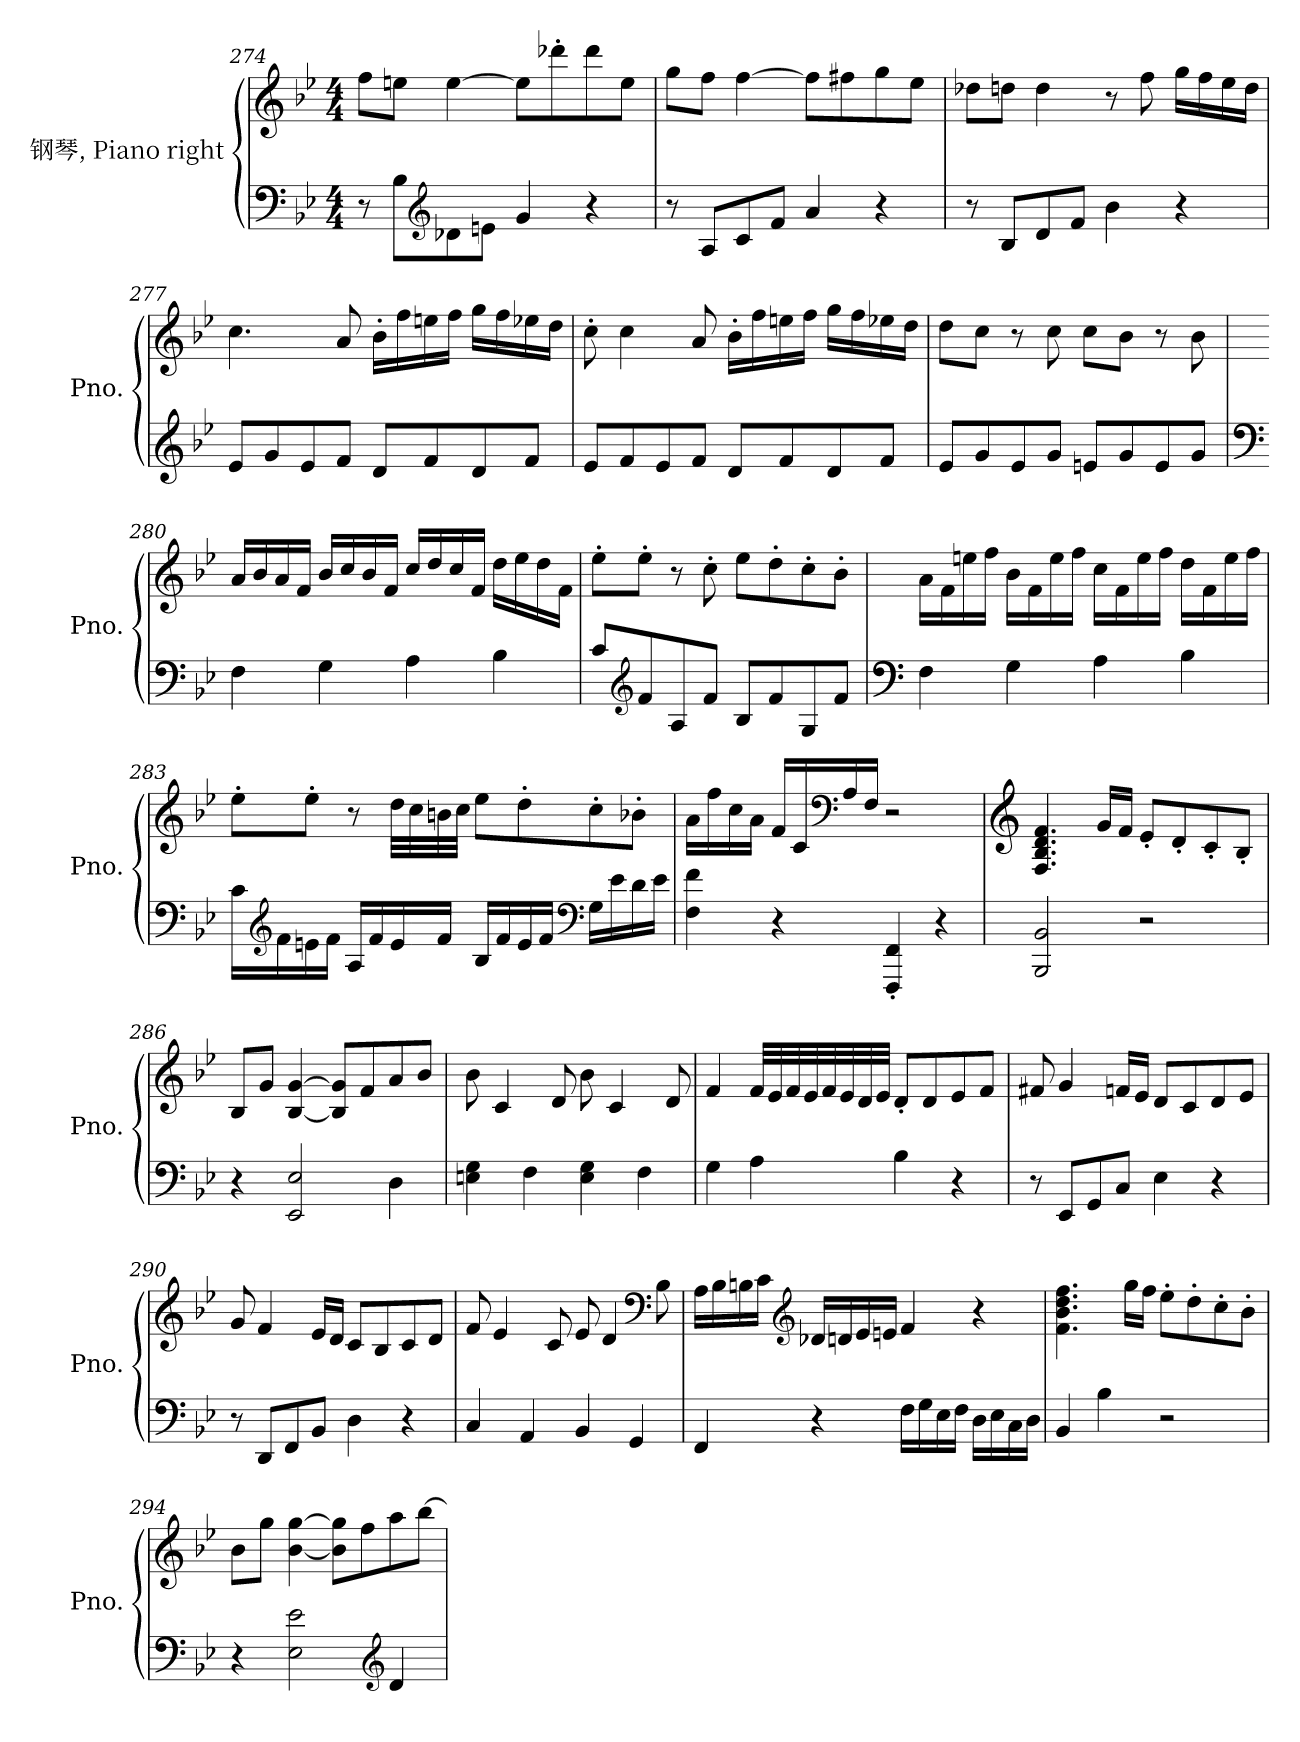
**kern	**kern
*part1	*part1
*staff2	*staff1
*I"钢琴, Piano right	*
*I'Pno.	*
*clefF4	*clefG2
*k[b-e-]	*k[b-e-]
*M4/4	*M4/4
*MM113	*MM113
=274	=274
8r	8ff\L
8B-\L	8een\J
*clefG2	*
8d-X\	[4ee\
8en\J	.
*	*MM109
4g/	8ee\L]
*	*MM114
.	8ddd-X'\
4r	8ddd-\
.	8ee\J
!!LO:PB:g=z
=275	=275
8r	8gg\L
8A/L	8ff\J
8c/	[4ff\
8f/J	.
4a/	8ff\L]
*	*MM115
.	8ff#X\
4r	8gg\
.	8ee-\J
=276	=276
*	*MM111
8r	8dd-X\L
8B-/L	8ddn\J
8d/	4dd\
8f/J	.
4b-\	8r
*	*MM115
.	8ff\
4r	16gg\LL
.	16ff\
.	16ee-\
.	16dd\JJ
=277	=277
8e-/L	4.cc\
8g/	.
8e-/	.
8f/J	8a/
8d/L	16b-'\LL
*	*MM117
.	16ff\
8f/	16een\
.	16ff\JJ
8d/	16gg\LL
.	16ff\
8f/J	16ee-X\
.	16dd\JJ
!!LO:LB:g=z
=278	=278
*	*MM113
8e-/L	8cc'\
*	*MM115
8f/	4cc\
8e-/	.
8f/J	8a/
*	*MM119
8d/L	16b-'\LL
*	*MM117
.	16ff\
8f/	16een\
.	16ff\JJ
8d/	16gg\LL
.	16ff\
8f/J	16ee-X\
.	16dd\JJ
=279	=279
*	*MM115
8e-/L	8dd\L
8g/	8cc\J
8e-/	8r
*	*MM117
8g/J	8cc\
*	*MM115
8en/L	8cc\L
8g/	8b-\J
8e/	8r
*	*MM118
8g/J	8b-\
=280	=280
*clefF4	*
4F\	16a/LL
.	16b-/
.	16a/
.	16f/JJ
4G\	16b-/LL
.	16cc/
.	16b-/
.	16f/JJ
4A\	16cc/LL
.	16dd/
.	16cc/
.	16f/JJ
4B-\	16dd\LL
.	16ee-\
.	16dd\
.	16f\JJ
!!LO:LB:g=z
=281	=281
*	*MM115
8c/L	8ee-'\L
*clefG2	*
8f/	8ee-'\J
8A/	8r
*	*MM117
8f/J	8cc'\
8B-/L	8ee-\L
8f/	8dd'\
8G/	8cc'\
8f/J	8b-'\J
=282	=282
*clefF4	*
*	*MM118
4F\	16a\LL
.	16f\
.	16een\
.	16ff\JJ
*	*MM119
4G\	16b-\LL
.	16f\
.	16ee\
.	16ff\JJ
4A\	16cc\LL
.	16f\
.	16ee\
.	16ff\JJ
4B-\	16dd\LL
.	16f\
.	16ee\
.	16ff\JJ
!!LO:LB:g=z
=283	=283
*	*MM115
16c\LL	8ee-'\L
*clefG2	*
16f\	.
16en\	8ee-'\J
16f\JJ	.
16A/LL	8r
16f/	.
16e/	32dd\LLL
.	32cc\
16f/JJ	32bn\
.	32cc\JJJ
16B-/LL	8ee-\L
16f/	.
16e/	8dd'\
16f/JJ	.
*clefF4	*
16G\LL	8cc'\
16e\	.
16d\	8b-X'\J
16e\JJ	.
=284	=284
*	*MM119
4F\ 4f\	16a\LL
.	16ff\
.	16cc\
.	16a\JJ
*	*MM118
4r	16f/LL
.	16c/
*	*clefF4
.	16A/
*	*MM113
.	16F/JJ
4FFF/' 4FF/'	2r
4r	.
=285	=285
*	*clefG2
*	*MM117
2BBB-/ 2BB-/	4.F/ 4.B-/ 4.d/ 4.f/
.	16g/LL
.	16f/JJ
2r	8e-'/L
.	8d'/
.	8c'/
.	8B-'/J
!!LO:LB:g=z
=286	=286
*	*MM115
4r	8B-/L
*	*MM108
.	8g/J
2EE-/ 2E-/	[4B-/ [4g/
.	8B-/] 8g/]L
*	*MM117
.	8f/
4D\	8a/
.	8b-/J
=287	=287
*	*MM119
4En\ 4G\	8b-\
*	*MM117
.	4c/
4F\	.
.	8d/
*	*MM119
4E\ 4G\	8b-\
*	*MM117
.	4c/
4F\	.
.	8d/
=288	=288
4G\	4f/
*	*MM116
4A\	32f/LLL
.	32e-/
.	32f/
.	32e-/
.	32f/
.	32e-/
.	32d/
.	32e-/JJJ
4B-\	8d'/L
*	*MM117
.	8d/
4r	8e-/
.	8f/J
=289	=289
*	*MM115
8r	8f#X/
*	*MM117
8EE-/L	4g/
8GG/	.
*	*MM119
8C/J	16fn/LL
.	16e-/JJ
*	*MM117
4E-\	8d/L
.	8c/
4r	8d/
.	8e-/J
!!LO:LB:g=z
=290	=290
*	*MM115
8r	8g/
*	*MM117
8DD/L	4f/
8FF/	.
*	*MM118
8BB-/J	16e-/LL
.	16d/JJ
*	*MM117
4D\	8c/L
.	8B-/
4r	8c/
.	8d/J
=291	=291
*	*MM115
4C/	8f/
*	*MM117
.	4e-/
4AA/	.
.	8c/
*	*MM115
4BB-/	8e-/
*	*MM118
.	4d/
4GG/	.
*	*clefF4
.	8B-\
=292	=292
*	*MM117
4FF/	16A\LL
.	16B-\
.	16Bn\
.	16c\JJ
*	*clefG2
*	*MM118
4r	16d-X/LL
.	16dn/
.	16e-/
.	16en/JJ
16F\LL	4f/
16G\	.
16E-\	.
16F\JJ	.
16D\LL	4r
16E-\	.
16C\	.
16D\JJ	.
!!LO:PB:g=z
=293	=293
*	*MM117
4BB-/	4.f\ 4.b-\ 4.dd\ 4.ff\
4B-\	.
.	16gg\LL
.	16ff\JJ
2r	8ee-'\L
.	8dd'\
.	8cc'\
.	8b-'\J
=294	=294
*	*MM115
4r	8b-\L
*	*MM110
.	8gg\J
*	*MM115
2E-\ 2e-\	[4b-\ [4gg\
*	*MM119
.	8b-\] 8gg\]L
*	*MM117
.	8ff\
*clefG2	*
4d/	8aa\
*	*MM119
.	[8bb-\J
=	=
*-	*-
